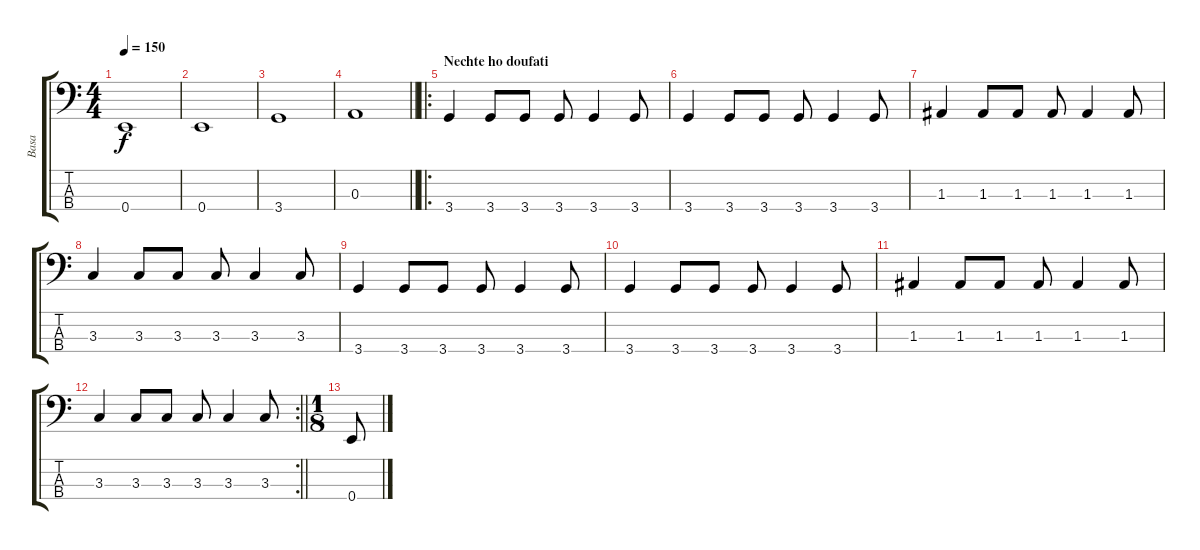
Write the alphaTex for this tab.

\track ("Basa" "Basa") {instrument electricbassfinger}
\staff {score tabs}
\tuning (G2 D2 A1 E1) {hide}
\ts (4 4)
\tempo 150
\clef f4
\ks c
0.4.1{dy f} |
0.4.1 |
3.4.1 |
\barLineRight lightlight
0.3.1 |
\ro
\section ("" "Nechte ho doufati")
3.4.4 3.4.8 3.4.8 3.4.8 3.4.4 3.4.8 |
3.4.4 3.4.8 3.4.8 3.4.8 3.4.4 3.4.8 |
1.3.4 1.3.8 1.3.8 1.3.8 1.3.4 1.3.8 |
3.3.4 3.3.8 3.3.8 3.3.8 3.3.4 3.3.8 |
3.4.4 3.4.8 3.4.8 3.4.8 3.4.4 3.4.8 |
3.4.4 3.4.8 3.4.8 3.4.8 3.4.4 3.4.8 |
1.3.4 1.3.8 1.3.8 1.3.8 1.3.4 1.3.8 |
\rc 2
\barLineRight lightlight
3.3.4 3.3.8 3.3.8 3.3.8 3.3.4 3.3.8 |
\ts (1 8)
0.4.8
